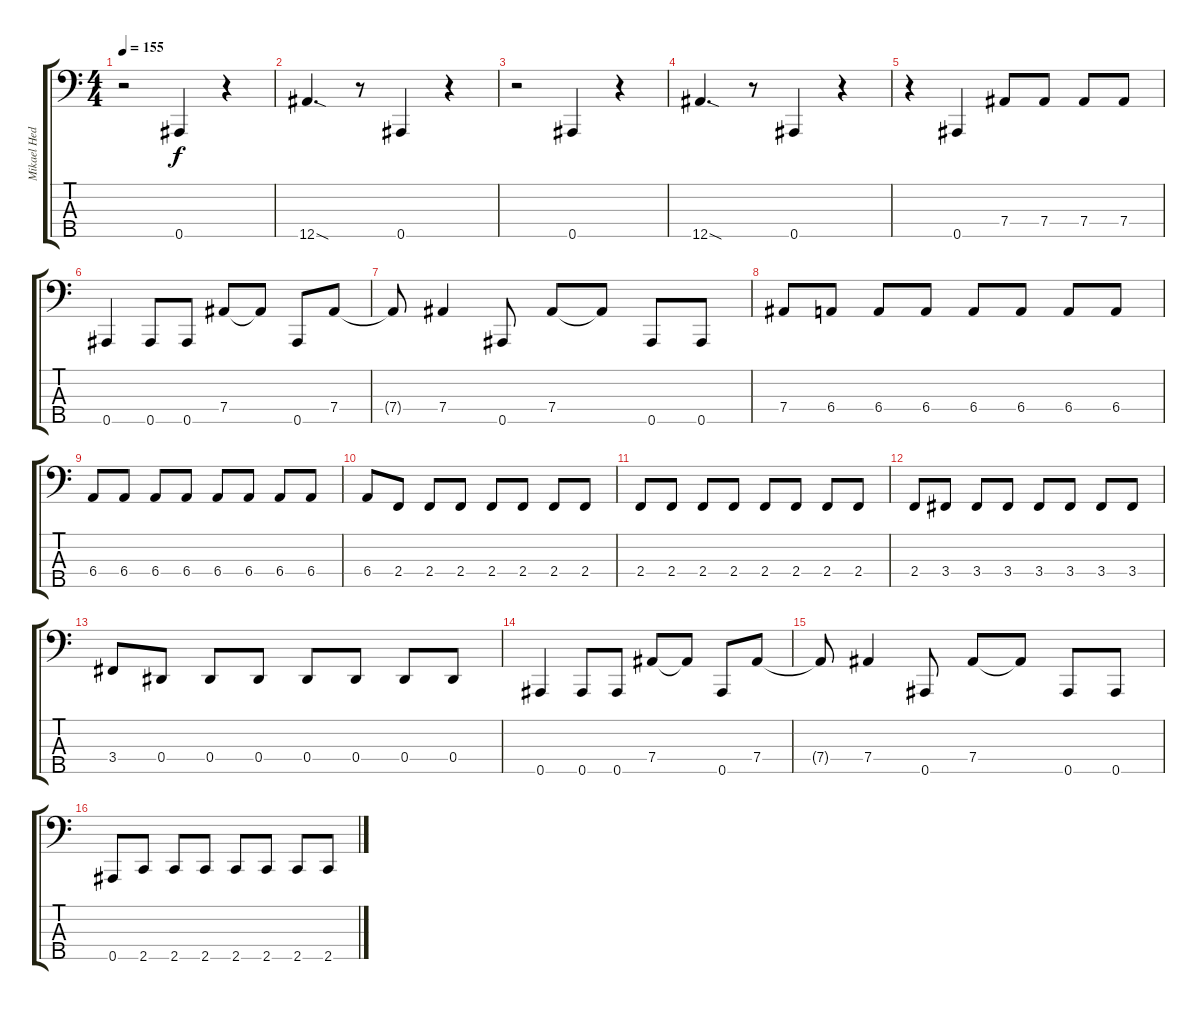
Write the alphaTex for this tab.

\track ("Mikael Hedlund" "Mikael Hed") {instrument electricbasspick}
\staff {score tabs}
\tuning (Gb2 Db2 Ab1 Eb1 Bb0) {hide}
\ts (4 4)
\tempo 155
\clef f4
\ks c
r.2{dy f} 0.5.4 r.4 |
12.5{sod}.4{d} r.8 0.5.4 r.4 |
r.2 0.5.4 r.4 |
12.5{sod}.4{d} r.8 0.5.4 r.4 |
r.4 0.5.4 7.4.8 7.4.8 7.4.8 7.4.8 |
0.5.4 0.5.8 0.5.8 7.4.8 7.4{t}.8 0.5.8 7.4.8 |
7.4{t}.8 7.4.4 0.5.8 7.4.8 7.4{t}.8 0.5.8 0.5.8 |
7.4.8 6.4.8 6.4.8 6.4.8 6.4.8 6.4.8 6.4.8 6.4.8 |
6.4.8 6.4.8 6.4.8 6.4.8 6.4.8 6.4.8 6.4.8 6.4.8 |
6.4.8 2.4.8 2.4.8 2.4.8 2.4.8 2.4.8 2.4.8 2.4.8 |
2.4.8 2.4.8 2.4.8 2.4.8 2.4.8 2.4.8 2.4.8 2.4.8 |
2.4.8 3.4.8 3.4.8 3.4.8 3.4.8 3.4.8 3.4.8 3.4.8 |
3.4.8 0.4.8 0.4.8 0.4.8 0.4.8 0.4.8 0.4.8 0.4.8 |
0.5.4 0.5.8 0.5.8 7.4.8 7.4{t}.8 0.5.8 7.4.8 |
7.4{t}.8 7.4.4 0.5.8 7.4.8 7.4{t}.8 0.5.8 0.5.8 |
0.5.8 2.5.8 2.5.8 2.5.8 2.5.8 2.5.8 2.5.8 2.5.8
